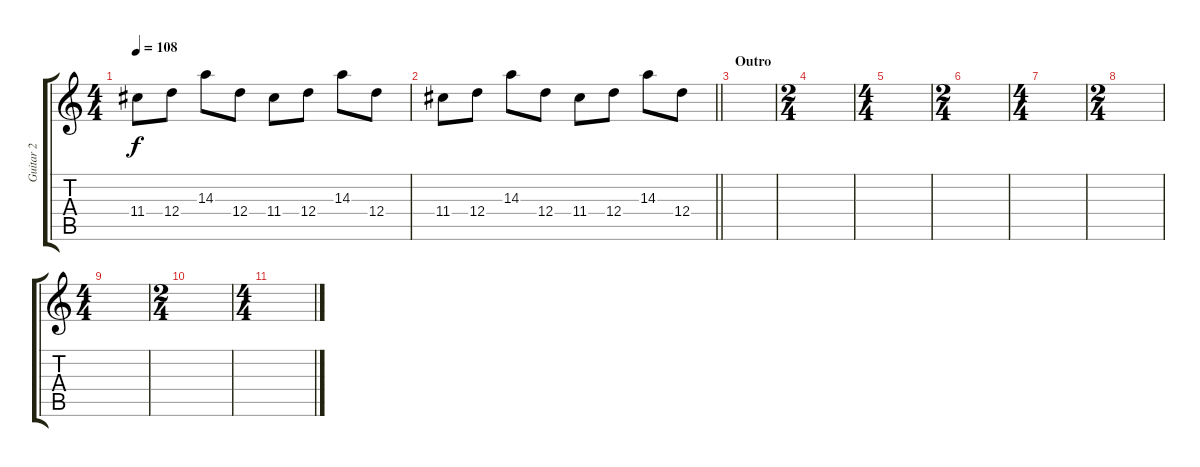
\track ("Guitar 2" "Guitar 2") {instrument electricguitarclean}
\staff {score tabs}
\tuning (E4 B3 G3 D3 A2 D2) {hide}
\ts (4 4)
\tempo 108
\clef g2
\ks c
11.4.8{dy f} 12.4.8 14.3.8 12.4.8 11.4.8 12.4.8 14.3.8 12.4.8 |
\barLineRight lightlight
11.4.8 12.4.8 14.3.8 12.4.8 11.4.8 12.4.8 14.3.8 12.4.8 |
\section ("" "Outro")
|
\ts (2 4)
|
\ts (4 4)
|
\ts (2 4)
|
\ts (4 4)
|
\ts (2 4)
|
\ts (4 4)
|
\ts (2 4)
|
\ts (4 4)
